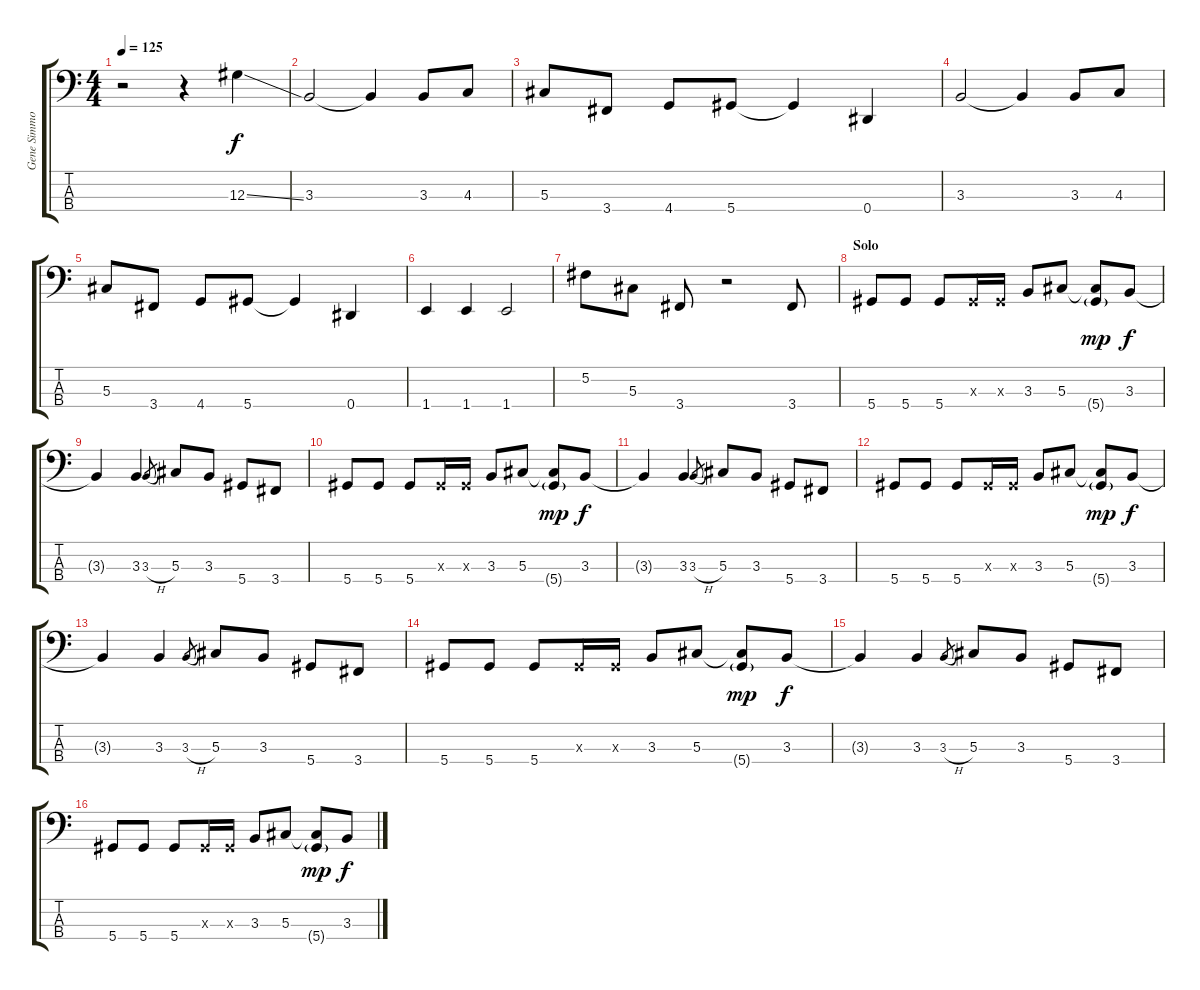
\track ("Gene Simmons" "Gene Simmo") {instrument electricbasspick}
\staff {score tabs}
\tuning (Gb2 Db2 Ab1 Eb1) {hide}
\ts (4 4)
\tempo 125
\clef f4
\ks c
r.2{dy f} r.4 12.3{ss}.4 |
3.3.2 3.3{t}.4 3.3.8 4.3.8 |
5.3.8 3.4.8 4.4.8 5.4.8 5.4{t}.4 0.4.4 |
3.3.2 3.3{t}.4 3.3.8 4.3.8 |
5.3.8 3.4.8 4.4.8 5.4.8 5.4{t}.4 0.4.4 |
1.4.4 1.4.4 1.4.2 |
5.2.8 5.3.8 3.4.8 r.2 3.4.8 |
\section ("" "Solo")
5.4.8 5.4.8 5.4.8 0.3{x}.16 0.3{x}.16 3.3.8 5.3.8 (5.3{t} 5.4{g}).8{dy mp} 3.3.8{dy f} |
3.3{t}.4 3.3.4 3.3{h}.8{gr} 5.3.8 3.3.8 5.4.8 3.4.8 |
5.4.8 5.4.8 5.4.8 0.3{x}.16 0.3{x}.16 3.3.8 5.3.8 (5.3{t} 5.4{g}).8{dy mp} 3.3.8{dy f} |
3.3{t}.4 3.3.4 3.3{h}.8{gr} 5.3.8 3.3.8 5.4.8 3.4.8 |
5.4.8 5.4.8 5.4.8 0.3{x}.16 0.3{x}.16 3.3.8 5.3.8 (5.3{t} 5.4{g}).8{dy mp} 3.3.8{dy f} |
3.3{t}.4 3.3.4 3.3{h}.8{gr} 5.3.8 3.3.8 5.4.8 3.4.8 |
5.4.8 5.4.8 5.4.8 0.3{x}.16 0.3{x}.16 3.3.8 5.3.8 (5.3{t} 5.4{g}).8{dy mp} 3.3.8{dy f} |
3.3{t}.4 3.3.4 3.3{h}.8{gr} 5.3.8 3.3.8 5.4.8 3.4.8 |
5.4.8 5.4.8 5.4.8 0.3{x}.16 0.3{x}.16 3.3.8 5.3.8 (5.3{t} 5.4{g}).8{dy mp} 3.3.8{dy f}
